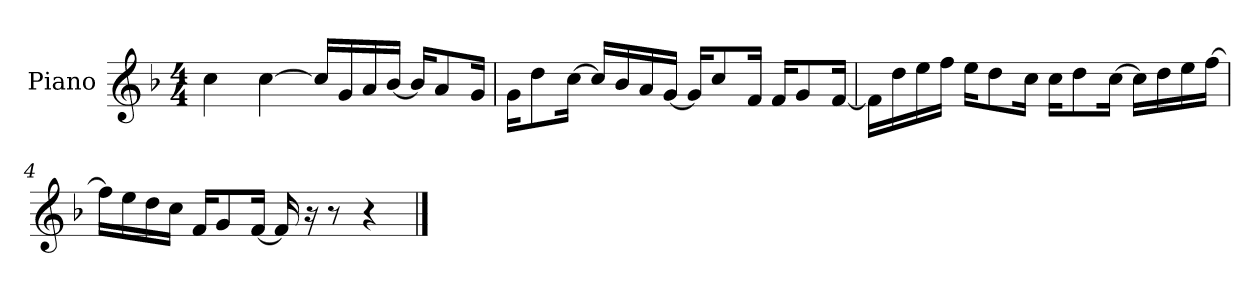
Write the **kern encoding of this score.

**kern
*part1
*staff1
*I"Piano
*I'P-no
*clefG2
*k[b-]
*M4/4
*MM90
=1
4cc\
[4cc\
16cc/LL]
16g/
16a/
[16b-/JJ
16b-/KL]
8a/
16g/Jk
=2
16g\KL
8dd\
[16cc\Jk
16cc/LL]
16b-/
16a/
[16g/JJ
16g/KL]
8cc/
16f/Jk
16f/KL
8g/
[16f/Jk
=3
16f\LL]
16dd\
16ee\
16ff\JJ
16ee\KL
8dd\
16cc\Jk
16cc\KL
8dd\
[16cc\Jk
16cc\LL]
16dd\
16ee\
[16ff\JJ
!!LO:LB:g=z
=4
16ff\LL]
16ee\
16dd\
16cc\JJ
16f/KL
8g/
[16f/Jk
16f/]
16r
8r
4r
==
*-
